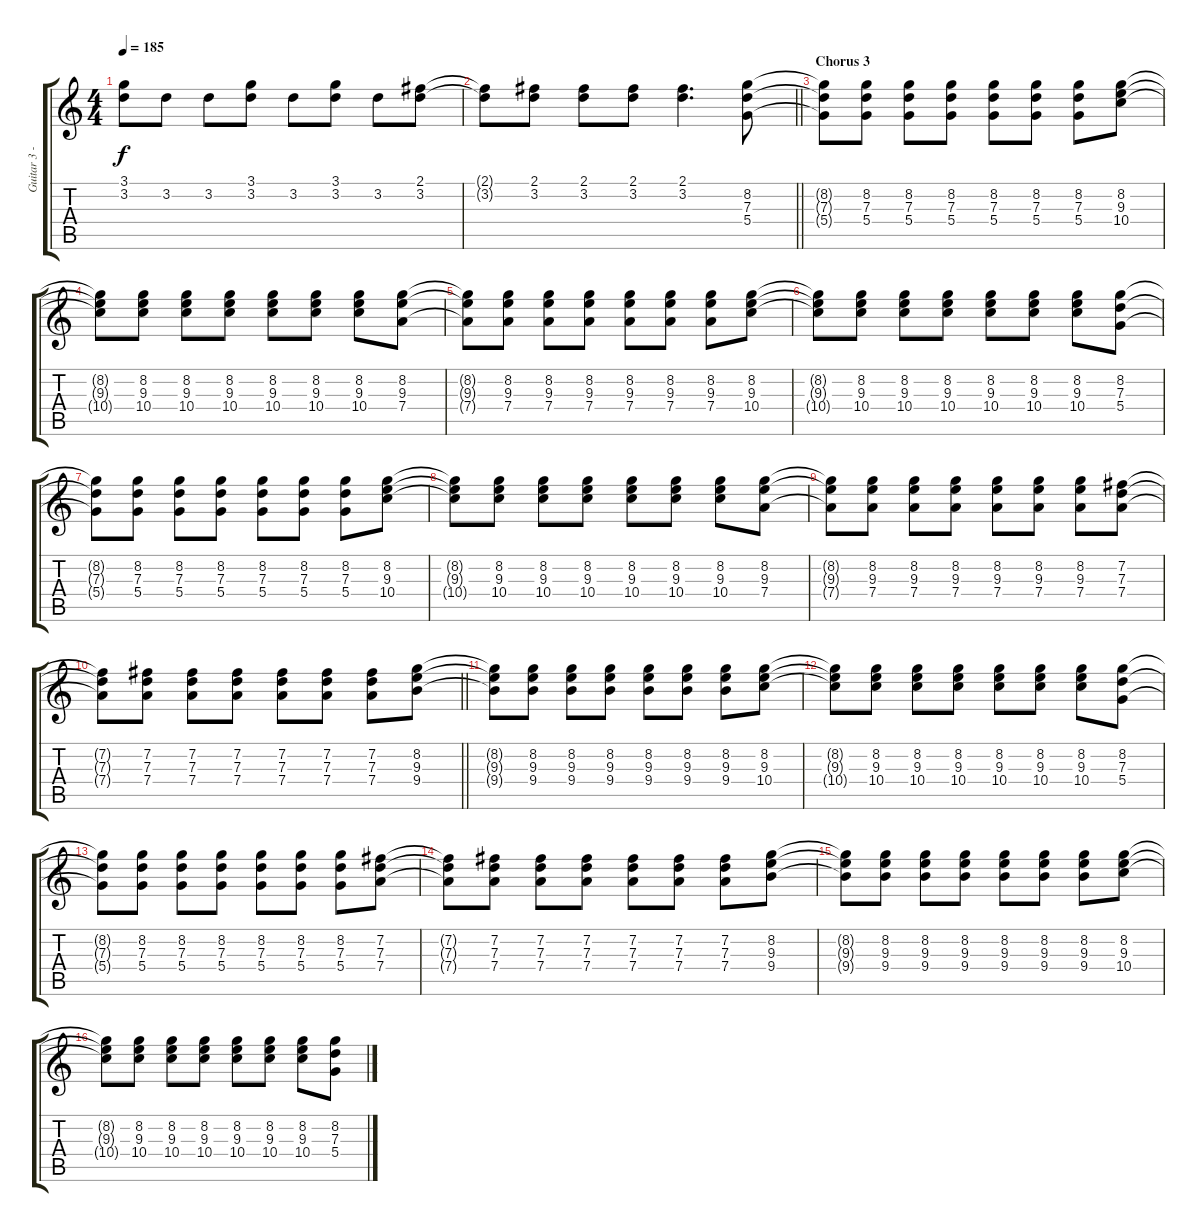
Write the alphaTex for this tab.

\track ("Guitar 3 - Gers" "Guitar 3 -") {instrument overdrivenguitar}
\staff {score tabs}
\tuning (E4 B3 G3 D3 A2 E2) {hide}
\ts (4 4)
\tempo 185
\clef g2
\ks c
(3.1{t} 3.2{t}).8{dy f} 3.2.8 3.2.8 (3.1 3.2).8 3.2.8 (3.1 3.2).8 3.2.8 (2.1 3.2).8 |
\barLineRight lightlight
(2.1{t} 3.2{t}).8 (2.1 3.2).8 (2.1 3.2).8 (2.1 3.2).8 (2.1 3.2).4{d} (8.2 7.3 5.4).8 |
\section ("" "Chorus 3")
(8.2{t} 7.3{t} 5.4{t}).8 (8.2 7.3 5.4).8 (8.2 7.3 5.4).8 (8.2 7.3 5.4).8 (8.2 7.3 5.4).8 (8.2 7.3 5.4).8 (8.2 7.3 5.4).8 (8.2 9.3 10.4).8 |
(8.2{t} 9.3{t} 10.4{t}).8 (8.2 9.3 10.4).8 (8.2 9.3 10.4).8 (8.2 9.3 10.4).8 (8.2 9.3 10.4).8 (8.2 9.3 10.4).8 (8.2 9.3 10.4).8 (8.2 9.3 7.4).8 |
(8.2{t} 9.3{t} 7.4{t}).8 (8.2 9.3 7.4).8 (8.2 9.3 7.4).8 (8.2 9.3 7.4).8 (8.2 9.3 7.4).8 (8.2 9.3 7.4).8 (8.2 9.3 7.4).8 (8.2 9.3 10.4).8 |
(8.2{t} 9.3{t} 10.4{t}).8 (8.2 9.3 10.4).8 (8.2 9.3 10.4).8 (8.2 9.3 10.4).8 (8.2 9.3 10.4).8 (8.2 9.3 10.4).8 (8.2 9.3 10.4).8 (8.2 7.3 5.4).8 |
(8.2{t} 7.3{t} 5.4{t}).8 (8.2 7.3 5.4).8 (8.2 7.3 5.4).8 (8.2 7.3 5.4).8 (8.2 7.3 5.4).8 (8.2 7.3 5.4).8 (8.2 7.3 5.4).8 (8.2 9.3 10.4).8 |
(8.2{t} 9.3{t} 10.4{t}).8 (8.2 9.3 10.4).8 (8.2 9.3 10.4).8 (8.2 9.3 10.4).8 (8.2 9.3 10.4).8 (8.2 9.3 10.4).8 (8.2 9.3 10.4).8 (8.2 9.3 7.4).8 |
(8.2{t} 9.3{t} 7.4{t}).8 (8.2 9.3 7.4).8 (8.2 9.3 7.4).8 (8.2 9.3 7.4).8 (8.2 9.3 7.4).8 (8.2 9.3 7.4).8 (8.2 9.3 7.4).8 (7.2 7.3 7.4).8 |
\barLineRight lightlight
(7.2{t} 7.3{t} 7.4{t}).8 (7.2 7.3 7.4).8 (7.2 7.3 7.4).8 (7.2 7.3 7.4).8 (7.2 7.3 7.4).8 (7.2 7.3 7.4).8 (7.2 7.3 7.4).8 (8.2 9.3 9.4).8 |
\section ("" "")
(8.2{t} 9.3{t} 9.4{t}).8 (8.2 9.3 9.4).8 (8.2 9.3 9.4).8 (8.2 9.3 9.4).8 (8.2 9.3 9.4).8 (8.2 9.3 9.4).8 (8.2 9.3 9.4).8 (8.2 9.3 10.4).8 |
(8.2{t} 9.3{t} 10.4{t}).8 (8.2 9.3 10.4).8 (8.2 9.3 10.4).8 (8.2 9.3 10.4).8 (8.2 9.3 10.4).8 (8.2 9.3 10.4).8 (8.2 9.3 10.4).8 (8.2 7.3 5.4).8 |
(8.2{t} 7.3{t} 5.4{t}).8 (8.2 7.3 5.4).8 (8.2 7.3 5.4).8 (8.2 7.3 5.4).8 (8.2 7.3 5.4).8 (8.2 7.3 5.4).8 (8.2 7.3 5.4).8 (7.2 7.3 7.4).8 |
(7.2{t} 7.3{t} 7.4{t}).8 (7.2 7.3 7.4).8 (7.2 7.3 7.4).8 (7.2 7.3 7.4).8 (7.2 7.3 7.4).8 (7.2 7.3 7.4).8 (7.2 7.3 7.4).8 (8.2 9.3 9.4).8 |
(8.2{t} 9.3{t} 9.4{t}).8 (8.2 9.3 9.4).8 (8.2 9.3 9.4).8 (8.2 9.3 9.4).8 (8.2 9.3 9.4).8 (8.2 9.3 9.4).8 (8.2 9.3 9.4).8 (8.2 9.3 10.4).8 |
(8.2{t} 9.3{t} 10.4{t}).8 (8.2 9.3 10.4).8 (8.2 9.3 10.4).8 (8.2 9.3 10.4).8 (8.2 9.3 10.4).8 (8.2 9.3 10.4).8 (8.2 9.3 10.4).8 (8.2 7.3 5.4).8
